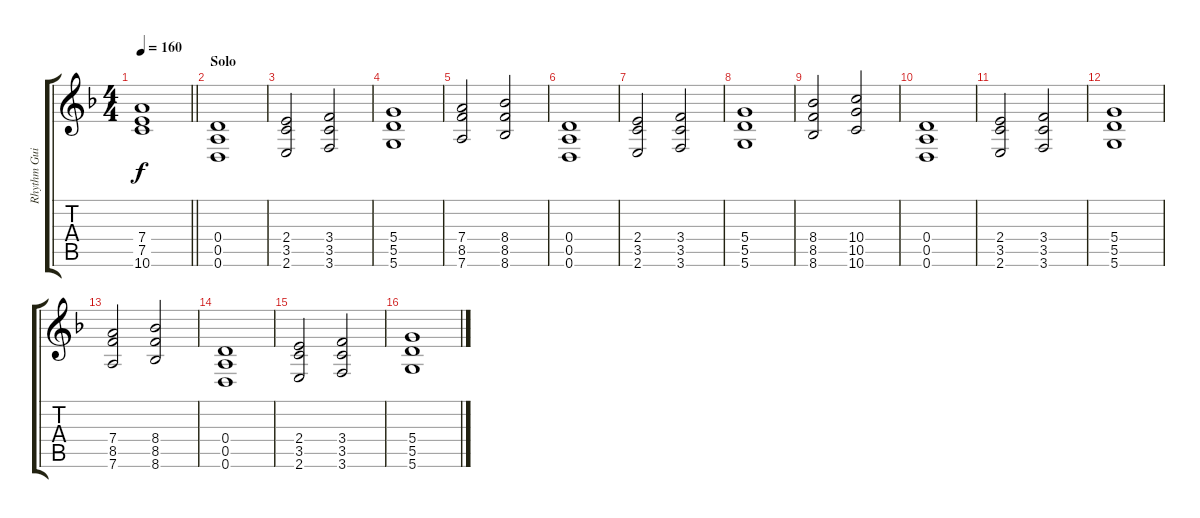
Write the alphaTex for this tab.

\track ("Rhythm Guitar (Gus + Bob)" "Rhythm Gui") {instrument distortionguitar}
\staff {score tabs}
\tuning (E4 B3 G3 D3 A2 D2) {hide}
\ts (4 4)
\tempo 160
\clef g2
\barLineRight lightlight
\ks dminor
(7.4{t} 7.5{t} 10.6{t}).1{dy f} |
\section ("" "Solo")
(0.4 0.5 0.6).1 |
(2.4 3.5 2.6).2 (3.4 3.5 3.6).2 |
(5.4 5.5 5.6).1 |
(7.4 8.5 7.6).2 (8.4 8.5 8.6).2 |
(0.4 0.5 0.6).1 |
(2.4 3.5 2.6).2 (3.4 3.5 3.6).2 |
(5.4 5.5 5.6).1 |
(8.4 8.5 8.6).2 (10.4 10.5 10.6).2 |
(0.4 0.5 0.6).1 |
(2.4 3.5 2.6).2 (3.4 3.5 3.6).2 |
(5.4 5.5 5.6).1 |
(7.4 8.5 7.6).2 (8.4 8.5 8.6).2 |
(0.4 0.5 0.6).1 |
(2.4 3.5 2.6).2 (3.4 3.5 3.6).2 |
(5.4 5.5 5.6).1
